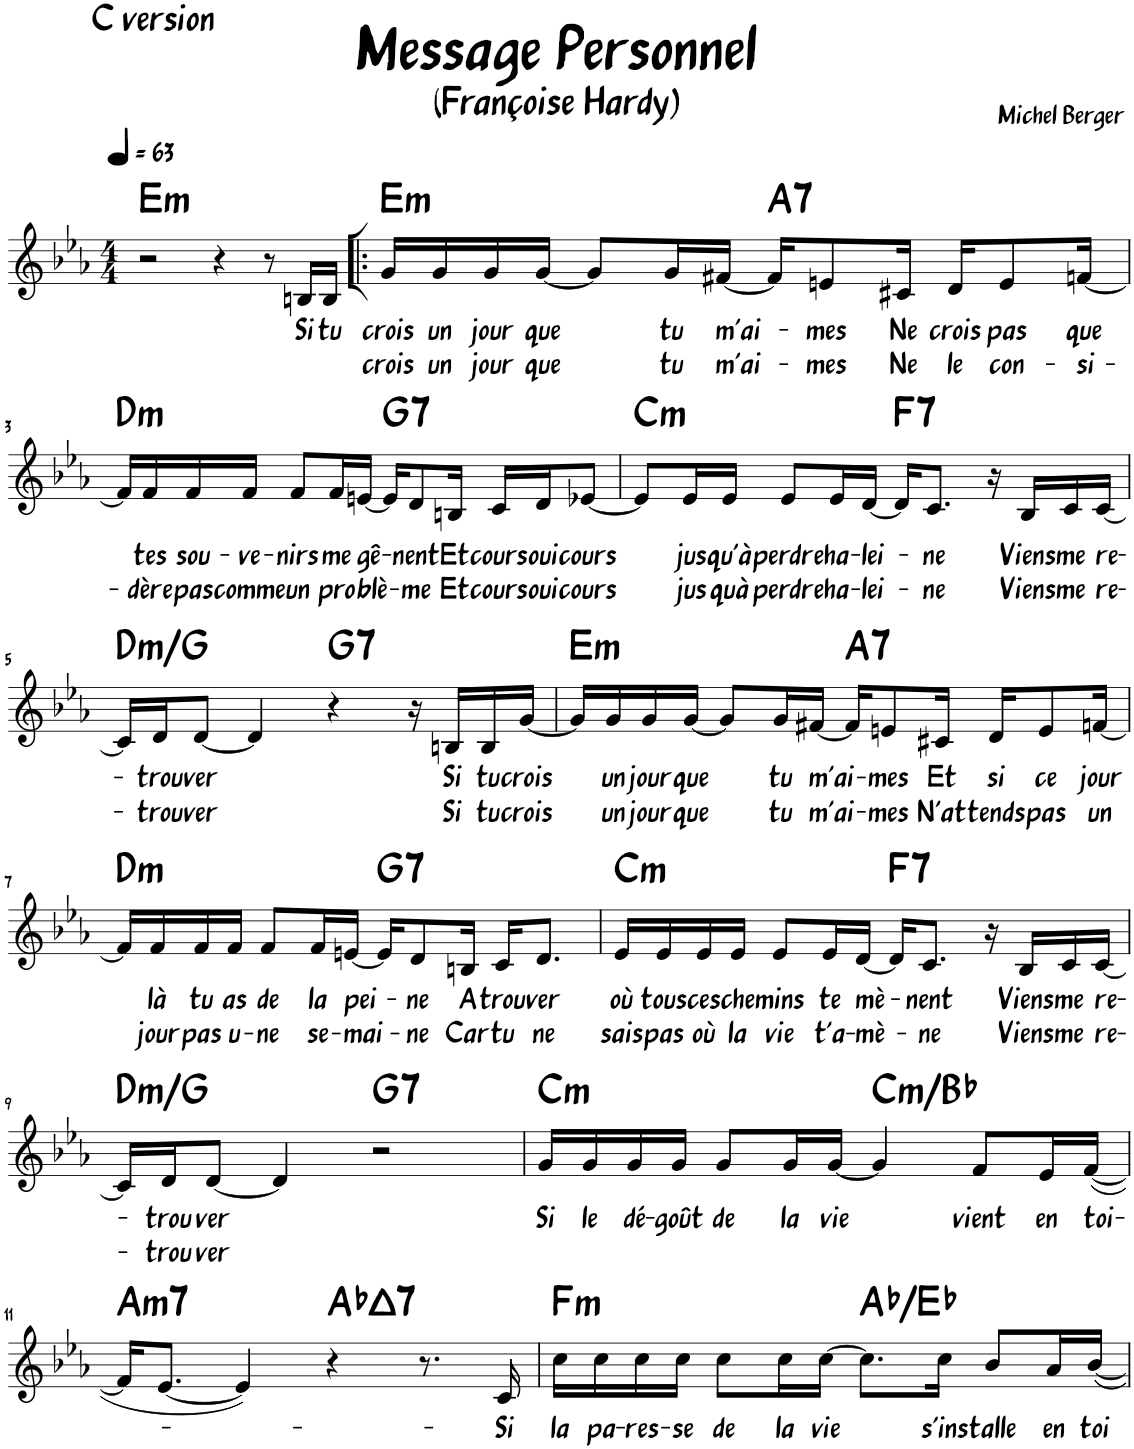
**kern	**text	**text	**harte
*part1	*part1	*part1	*part1
*staff1	*staff1	*staff1	*
*I"Piano	*	*	*
*I'Pno.	*	*	*
*clefG2	*	*	*
*k[b-e-a-]	*	*	*
*M4/4	*	*	*
*MM63	*	*	*
=1	=1	=1	=1
!LO:TX:a:t=C version	!	!	!LO:H:kt=m
2r	.	.	E:min
4r	.	.	.
8r	.	.	.
!	!LO:LY:b	!	!
16Bn/LL	Si	.	.
!	!LO:LY:b	!	!
16B/JJ	tu	.	.
=2!|:	=2!|:	=2!|:	=2!|:
!	!LO:LY:b	!LO:LY:b	!LO:H:kt=m
16g/LL	crois	crois	E:min
!	!LO:LY:b	!LO:LY:b	!
16g/	un	un	.
!	!LO:LY:b	!LO:LY:b	!
16g/	jour	jour	.
!	!LO:LY:b	!LO:LY:b	!
[16g/JJ	que	que	.
8g/L]	.	.	.
!	!LO:LY:b	!LO:LY:b	!
16g/L	tu	tu	.
!	!LO:LY:b	!LO:LY:b	!
[16f#X/JJ	m'ai-	m'ai-	.
!	!	!	!LO:H:kt=7
16f#/KL]	.	.	A:7
!	!LO:LY:b	!LO:LY:b	!
8en/	mes	-mes	.
!	!LO:LY:b	!LO:LY:b	!
16c#X/Jk	Ne	Ne	.
!	!LO:LY:b	!LO:LY:b	!
16d/KL	crois	le	.
!	!LO:LY:b	!LO:LY:b	!
8e/	pas	con-	.
!	!LO:LY:b	!LO:LY:b	!
[16fn/Jk	que	-si-	.
!!LO:LB:g=z
=3	=3	=3	=3
!	!	!	!LO:H:kt=m
16f/LL]	.	.	D:min
!	!LO:LY:b	!LO:LY:b	!
16f/	tes	-dère	.
!	!LO:LY:b	!LO:LY:b	!
16f/	sou-	pas	.
!	!LO:LY:b	!LO:LY:b	!
16f/JJ	-ve-	comme	.
!	!LO:LY:b	!LO:LY:b	!
8f/L	-nirs	un	.
!	!LO:LY:b	!LO:LY:b	!
16f/L	me	pro-	.
!	!LO:LY:b	!LO:LY:b	!
[16en/JJ	gê-	-blè-	.
!	!	!	!LO:H:kt=7
16e/KL]	.	.	G:7
!	!LO:LY:b	!LO:LY:b	!
8d/	-nent	-me	.
!	!LO:LY:b	!LO:LY:b	!
16Bn/Jk	Et	Et	.
!	!LO:LY:b	!LO:LY:b	!
16c/LL	cours	cours	.
!	!LO:LY:b	!LO:LY:b	!
16d/J	oui	oui	.
!	!LO:LY:b	!LO:LY:b	!
[8e-X/J	cours	cours	.
=4	=4	=4	=4
!	!	!	!LO:H:kt=m
8e-/L]	.	.	C:min
!	!LO:LY:b	!LO:LY:b	!
16e-/L	jus-	jus-	.
!	!LO:LY:b	!LO:LY:b	!
16e-/JJ	-qu'à	-quà	.
!	!LO:LY:b	!LO:LY:b	!
8e-/L	perdre	perdre	.
!	!LO:LY:b	!LO:LY:b	!
16e-/L	ha-	ha-	.
!	!LO:LY:b	!LO:LY:b	!
[16d/JJ	-lei-	-lei-	.
!	!	!	!LO:H:kt=7
16d/KL]	.	.	F:7
!	!LO:LY:b	!LO:LY:b	!
8.c/J	-ne	-ne	.
16r	.	.	.
!	!LO:LY:b	!LO:LY:b	!
16B-/LL	Viens	Viens	.
!	!LO:LY:b	!LO:LY:b	!
16c/	me	me	.
!	!LO:LY:b	!LO:LY:b	!
[16c/JJ	re-	re-	.
!!LO:LB:g=z
=5	=5	=5	=5
!	!	!	!LO:H:kt=m
16c/LL]	.	.	D:min/4
!	!LO:LY:b	!LO:LY:b	!
16d/J	-trou-	-trou-	.
!	!LO:LY:b	!LO:LY:b	!
[8d/J	-ver	-ver	.
4d/]	.	.	.
!	!	!	!LO:H:kt=7
4r	.	.	G:7
16r	.	.	.
!	!LO:LY:b	!LO:LY:b	!
16Bn/LL	Si	Si	.
!	!LO:LY:b	!LO:LY:b	!
16B/	tu	tu	.
!	!LO:LY:b	!LO:LY:b	!
[16g/JJ	crois	crois	.
=6	=6	=6	=6
!	!	!	!LO:H:kt=m
16g/LL]	.	.	E:min
!	!LO:LY:b	!LO:LY:b	!
16g/	un	un	.
!	!LO:LY:b	!LO:LY:b	!
16g/	jour	jour	.
!	!LO:LY:b	!LO:LY:b	!
[16g/JJ	que	que	.
8g/L]	.	.	.
!	!LO:LY:b	!LO:LY:b	!
16g/L	tu	tu	.
!	!LO:LY:b	!LO:LY:b	!
[16f#X/JJ	m'ai-	m'ai-	.
!	!	!	!LO:H:kt=7
16f#/KL]	.	.	A:7
!	!LO:LY:b	!LO:LY:b	!
8en/	-mes	-mes	.
!	!LO:LY:b	!LO:LY:b	!
16c#X/Jk	Et	N'at-	.
!	!LO:LY:b	!LO:LY:b	!
16d/KL	si	-tends	.
!	!LO:LY:b	!LO:LY:b	!
8e/	ce	pas	.
!	!LO:LY:b	!LO:LY:b	!
[16fn/Jk	jour	un	.
!!LO:LB:g=z
=7	=7	=7	=7
!	!	!	!LO:H:kt=m
16f/LL]	.	.	D:min
!	!LO:LY:b	!LO:LY:b	!
16f/	là	jour	.
!	!LO:LY:b	!LO:LY:b	!
16f/	tu	pas	.
!	!LO:LY:b	!LO:LY:b	!
16f/JJ	as	u-	.
!	!LO:LY:b	!LO:LY:b	!
8f/L	de	-ne	.
!	!LO:LY:b	!LO:LY:b	!
16f/L	la	se-	.
!	!LO:LY:b	!LO:LY:b	!
[16en/JJ	pei-	-mai-	.
!	!	!	!LO:H:kt=7
16e/KL]	.	.	G:7
!	!LO:LY:b	!LO:LY:b	!
8d/	-ne	-ne	.
!	!LO:LY:b	!LO:LY:b	!
16Bn/Jk	A	Car	.
!	!LO:LY:b	!LO:LY:b	!
16c/KL	trou-	tu	.
!	!LO:LY:b	!LO:LY:b	!
8.d/J	-ver	ne	.
=8	=8	=8	=8
!	!LO:LY:b	!LO:LY:b	!LO:H:kt=m
16e-/LL	où	sais	C:min
!	!LO:LY:b	!LO:LY:b	!
16e-/	tous	pas	.
!	!LO:LY:b	!LO:LY:b	!
16e-/	ces	où	.
!	!LO:LY:b	!LO:LY:b	!
16e-/JJ	che-	la	.
!	!LO:LY:b	!LO:LY:b	!
8e-/L	-mins	vie	.
!	!LO:LY:b	!LO:LY:b	!
16e-/L	te	t'a-	.
!	!LO:LY:b	!LO:LY:b	!
[16d/JJ	mè-	-mè-	.
!	!	!	!LO:H:kt=7
16d/KL]	.	.	F:7
!	!LO:LY:b	!LO:LY:b	!
8.c/J	-nent	-ne	.
16r	.	.	.
!	!LO:LY:b	!LO:LY:b	!
16B-/LL	Viens	Viens	.
!	!LO:LY:b	!LO:LY:b	!
16c/	me	me	.
!	!LO:LY:b	!LO:LY:b	!
[16c/JJ	re-	re-	.
!!LO:LB:g=z
=9	=9	=9	=9
!	!	!	!LO:H:kt=m
16c/LL]	.	.	D:min/4
!	!LO:LY:b	!LO:LY:b	!
16d/J	-trou-	-trou-	.
!	!LO:LY:b	!LO:LY:b	!
[8d/J	-ver	-ver	.
4d/]	.	.	.
!	!	!	!LO:H:kt=7
2r	.	.	G:7
=10	=10	=10	=10
!	!LO:LY:b	!	!LO:H:kt=m
16g/LL	Si	.	C:min
!	!LO:LY:b	!	!
16g/	le	.	.
!	!LO:LY:b	!	!
16g/	dé-	.	.
!	!LO:LY:b	!	!
16g/JJ	-goût	.	.
!	!LO:LY:b	!	!
8g/L	de	.	.
!	!LO:LY:b	!	!
16g/L	la	.	.
!	!LO:LY:b	!	!
[16g/JJ	vie	.	.
!	!	!	!LO:H:kt=m
4g/]	.	.	C:min/b7
!	!LO:LY:b	!	!
8f/L	vient	.	.
!	!LO:LY:b	!	!
16e-/L	en	.	.
!	!LO:LY:b	!	!
([16f/JJ	toi-	.	.
!!LO:LB:g=z
=11	=11	=11	=11
!	!	!	!LO:H:kt=m7
16f/KL]	.	.	A:min7
[8.e-/J	.	.	.
4e-/])	.	.	.
!	!	!	!LO:H:kt=7
4r	.	.	Ab:maj7
8.r	.	.	.
!	!LO:LY:b	!	!
16c/	Si	.	.
=12	=12	=12	=12
!	!LO:LY:b	!	!LO:H:kt=m
16cc\LL	la	.	F:min
!	!LO:LY:b	!	!
16cc\	pa-	.	.
!	!LO:LY:b	!	!
16cc\	-res-	.	.
!	!LO:LY:b	!	!
16cc\JJ	-se	.	.
!	!LO:LY:b	!	!
8cc\L	de	.	.
!	!LO:LY:b	!	!
16cc\L	la	.	.
!	!LO:LY:b	!	!
[16cc\JJ	vie	.	.
8.cc\L]	.	.	Ab:maj/5
!	!LO:LY:b	!	!
16cc\Jk	s'ins-	.	.
!	!LO:LY:b	!	!
8b-/L	-talle	.	.
!	!LO:LY:b	!	!
16a-/L	en	.	.
!	!LO:LY:b	!	!
[16b-/JJ	toi	.	.
=	=	=	=
*-	*-	*-	*-
